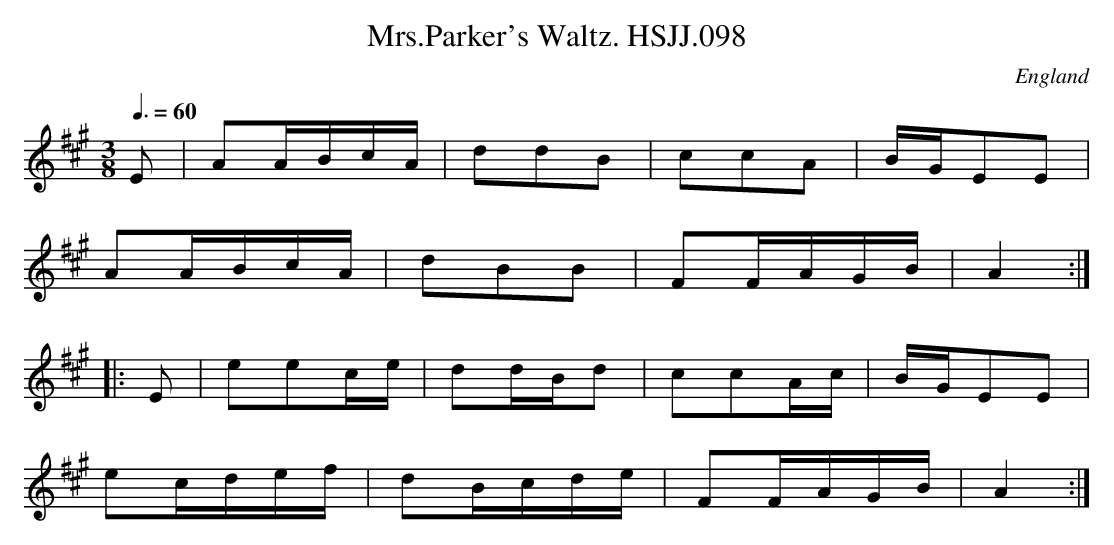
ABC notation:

X:1
T:Mrs.Parker's Waltz. HSJJ.098
M:3/8
L:1/16
Q:3/8=60
O:England
K:A
E2|A2ABcA|d2d2B2|c2c2A2|BGE2E2|
A2ABcA|d2B2B2|F2FAGB|A4:|
|:E2|e2e2ce|d2dBd2|c2c2Ac|BGE2E2|
e2cdef|d2Bcde|F2FAGB|A4:|
